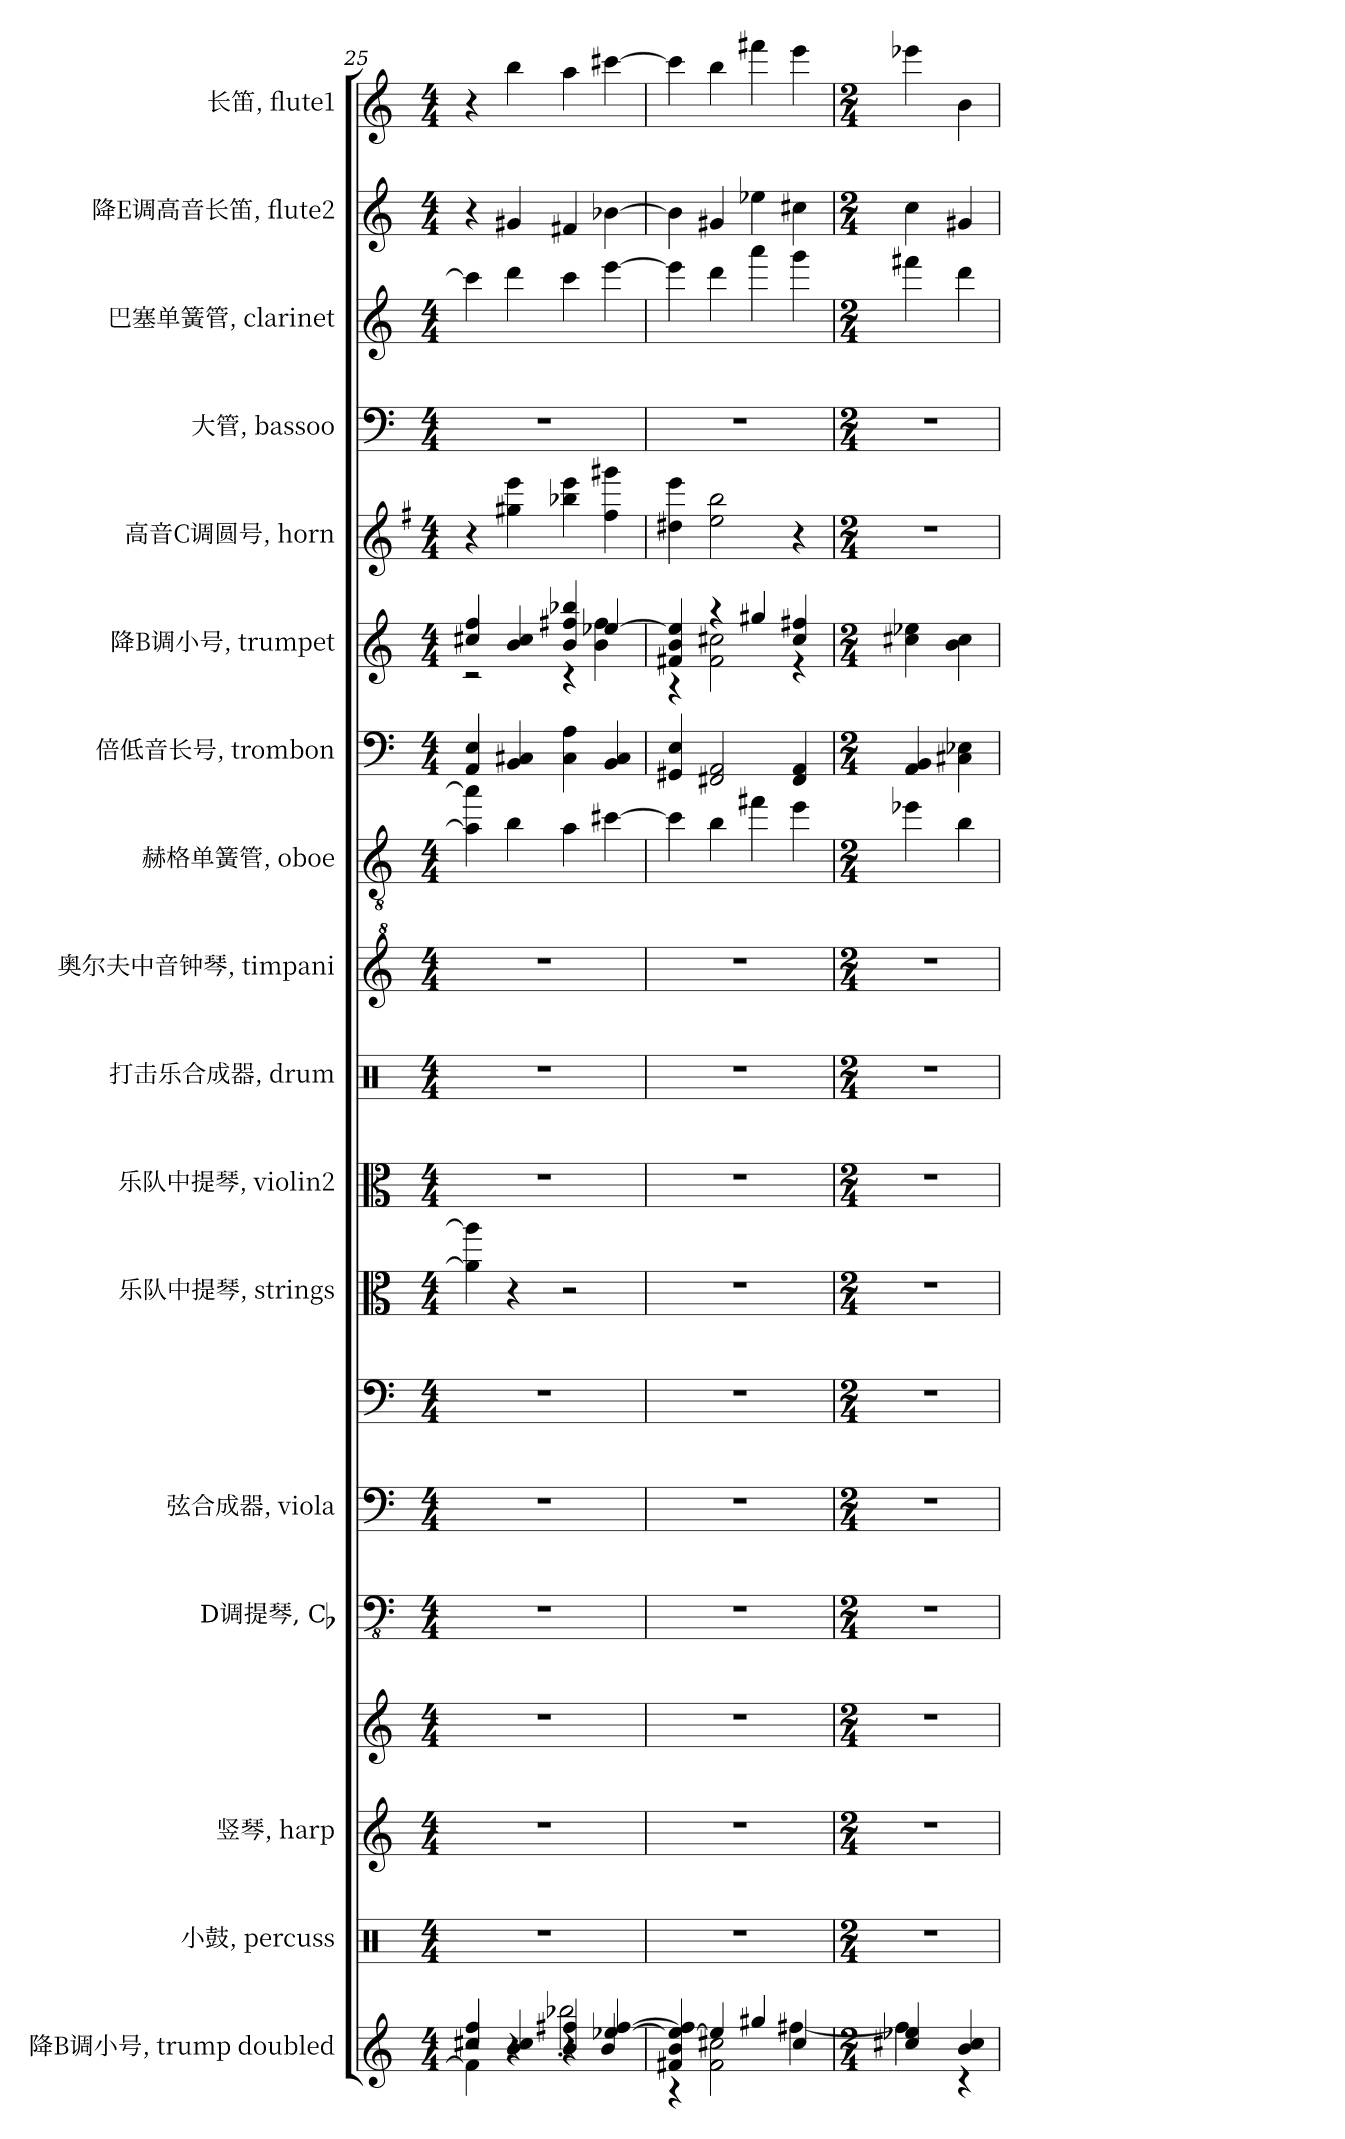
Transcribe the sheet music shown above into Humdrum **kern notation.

**kern	**kern	**kern	**kern	**kern	**kern	**kern	**kern	**kern	**kern	**kern	**kern	**kern	**kern	**kern	**kern	**kern	**kern	**kern
*part17	*part16	*part15	*part15	*part14	*part13	*part13	*part12	*part11	*part10	*part9	*part8	*part7	*part6	*part5	*part4	*part3	*part2	*part1
*staff19	*staff18	*staff17	*staff16	*staff15	*staff14	*staff13	*staff12	*staff11	*staff10	*staff9	*staff8	*staff7	*staff6	*staff5	*staff4	*staff3	*staff2	*staff1
*I"降B调小号, trump doubled	*I"小鼓, percuss	*I"竖琴, harp	*	*I"D调提琴, Cb	*I"弦合成器, viola	*	*I"乐队中提琴, strings	*I"乐队中提琴, violin2	*I"打击乐合成器, drum	*I"奥尔夫中音钟琴, timpani	*I"赫格单簧管, oboe	*I"倍低音长号, trombon	*I"降B调小号, trumpet	*I"高音C调圆号, horn	*I"大管, bassoo	*I"巴塞单簧管, clarinet	*I"降E调高音长笛, flute2	*I"长笛, flute1
*	*	*I'Hrp.	*	*	*	*	*	*	*	*	*	*	*I'B♭ Tpt.	*	*	*	*	*I'Fl.
*clefG2	*clefX	*clefG2	*clefG2	*clefFv4	*clefF4	*clefF4	*clefC3	*clefC3	*clefX	*clefG^2	*clefGv2	*clefF4	*clefG2	*clefG2	*clefF4	*clefG2	*clefG2	*clefG2
*ITrd1c2	*	*	*	*ITrd7c12	*	*	*	*	*	*	*	*	*ITrd1c2	*ITrd4c7	*	*ITrd2c3	*ITrd-2c-3	*
*k[b-e-]	*k[]	*k[]	*k[]	*k[]	*k[]	*k[]	*k[]	*k[]	*k[]	*k[]	*k[]	*k[]	*k[b-e-]	*k[]	*k[]	*k[f#c#g#]	*k[b-e-a-]	*k[]
*M4/4	*M4/4	*M4/4	*M4/4	*M4/4	*M4/4	*M4/4	*M4/4	*M4/4	*M4/4	*M4/4	*M4/4	*M4/4	*M4/4	*M4/4	*M4/4	*M4/4	*M4/4	*M4/4
=25	=25	=25	=25	=25	=25	=25	=25	=25	=25	=25	=25	=25	=25	=25	=25	=25	=25	=25
*^	*	*	*	*	*	*	*	*	*	*	*	*	*^	*	*	*	*	*
*	*^	*	*	*	*	*	*	*	*	*	*	*	*	*	*	*	*	*	*	*
4bn/ 4ee-/	4e\]	2r	1r	1r	1r	1r	1r	1r	4a\] 4aa\]	1r	1r	1r	4a\] 4aa\]	4AA/ 4E/	4bn/ 4ee-/	2r	4r	1r	4aa\]	4r	4r
4a/ 4b/	4r	.	.	.	.	.	.	.	4r	.	.	.	4b\	4BB/ 4C#X/	4a/ 4b/	.	4cc#X\ 4aa\	.	4bb\	4bn/	4bb\
4a/ 4een/	2aa-X'\	4r	.	.	.	.	.	.	2r	.	.	.	4a\	4C#\ 4A\	4a/ 4een/ 4aa-X/	4r	4ee-X\ 4aa\	.	4aa\	4an/	4aa\
[4dd-X/ [4ee/	.	4a/	.	.	.	.	.	.	.	.	.	.	[4cc#X\	4BB/ 4C#/	[4dd-X/	4a\ 4ee\	4b\ 4ccc#X\	.	[4ccc#\	[4dd-X\	[4ccc#X\
*	*v	*v	*	*	*	*	*	*	*	*	*	*	*	*	*	*	*	*	*	*	*
!!LO:PB:g=z
=26	=26	=26	=26	=26	=26	=26	=26	=26	=26	=26	=26	=26	=26	=26	=26	=26	=26	=26	=26	=26
4en/ 4a/ 4dd-/_ 4ee/]	4r	1r	1r	1r	1r	1r	1r	1r	1r	1r	1r	4cc#\]	4GG#X/ 4E/	4en/ 4a/ 4dd-/]	4r	4g#X\ 4aa\	1r	4ccc#\]	4dd-\]	4ccc#\]
4dd-/]	2e\ 2bn\	.	.	.	.	.	.	.	.	.	.	4b\	2FF#X/ 2AA/	4r	2e\ 2bn\	2a\ 2ee\	.	4bb\	4bn/	4bb\
4ff#X/	.	.	.	.	.	.	.	.	.	.	.	4ff#X\	.	4ff#X/	.	.	.	4fff#\	4gg-X\	4fff#X\
4b/	[4een\	.	.	.	.	.	.	.	.	.	.	4ee\	4FF#/ 4AA/	4b/ 4een/	4r	4r	.	4eee\	4een\	4eee\
*	*	*	*	*	*	*	*	*	*	*	*	*	*	*v	*v	*	*	*	*	*
=27	=27	=27	=27	=27	=27	=27	=27	=27	=27	=27	=27	=27	=27	=27	=27	=27	=27	=27	=27
*M2/4	*	*M2/4	*M2/4	*M2/4	*M2/4	*M2/4	*M2/4	*M2/4	*M2/4	*M2/4	*M2/4	*M2/4	*M2/4	*M2/4	*M2/4	*M2/4	*M2/4	*M2/4	*M2/4
4bn/ 4dd-X/	4ee\]	2r	2r	2r	2r	2r	2r	2r	2r	2r	2r	4ee-X\	4AA/ 4BB/	4bn\ 4dd-X\	2r	2r	4ddd#X\	4ee-\	4eee-X\
4a/ 4b/	4r	.	.	.	.	.	.	.	.	.	.	4b\	4C#X\ 4E-X\	4a\ 4b\	.	.	4bb\	4bn/	4b\
*v	*v	*	*	*	*	*	*	*	*	*	*	*	*	*	*	*	*	*	*
=	=	=	=	=	=	=	=	=	=	=	=	=	=	=	=	=	=	=
*-	*-	*-	*-	*-	*-	*-	*-	*-	*-	*-	*-	*-	*-	*-	*-	*-	*-	*-
